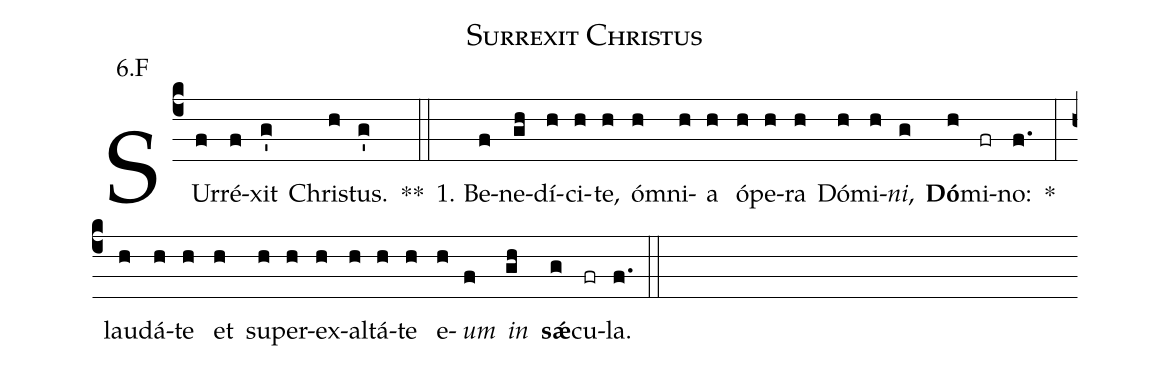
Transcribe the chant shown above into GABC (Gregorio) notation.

name:Surrexit Christus;
office-part:Antiphona;
mode:6;
annotation: 6.F;
%%
(c4) SUr(f)ré(f)xit(g') Chri(h)stus.(g') **(::)
1. Be(f)ne(gh)dí(h)ci(h)te,(h) óm(h)ni(h)a(h) ó(h)pe(h)ra(h) Dó(h)mi(h)<i>ni</i>,(g) <b>Dó</b>(h)mi(fr)no:(f.) *(:) lau(h)dá(h)te(h) et(h) su(h)per(h)ex(h)al(h)tá(h)te(h) e(h)<i>um</i>(f) <i>in</i>(gh) <b>s<sp>'ae</sp></b>(g)cu(fr)la.(f.) (::)
